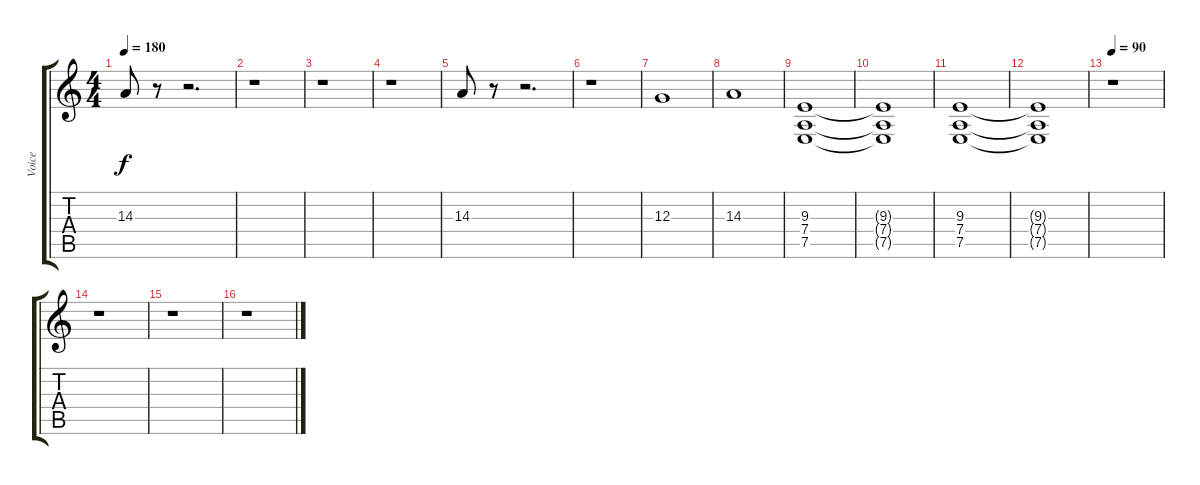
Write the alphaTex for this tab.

\track ("Voice" "Voice") {instrument choiraahs}
\staff {score tabs}
\tuning (E4 B3 G3 D3 A2 E2) {hide}
\ts (4 4)
\tempo 180
\clef g2
\ks c
14.3.8{dy f} r.8 r.2{d} |
r.1 |
r.1 |
r.1 |
14.3.8 r.8 r.2{d} |
r.1 |
12.3.1 |
14.3.1 |
(9.3 7.4 7.5).1{volume 7} |
(9.3{t} 7.4{t} 7.5{t}).1 |
(9.3 7.4 7.5).1 |
(9.3{t} 7.4{t} 7.5{t}).1 |
\tempo 90
r.1 |
r.1 |
r.1 |
r.1
